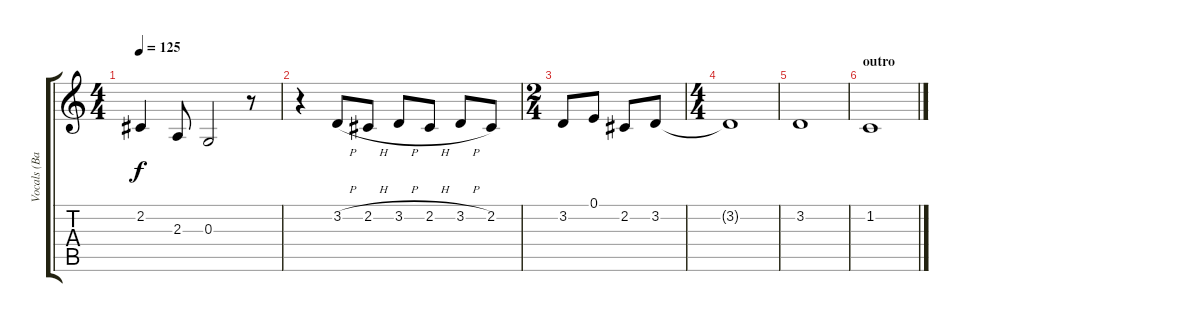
\track ("Vocals (Barrett)" "Vocals (Ba") {instrument lead6voice}
\staff {score tabs}
\tuning (E4 B3 G3 D3 A2 E2) {hide}
\ts (4 4)
\tempo 125
\clef g2
\ks c
2.2.4{dy f} 2.3.8 0.3.2 r.8 |
r.4 3.2{h}.8 2.2{h}.8 3.2{h}.8 2.2{h}.8 3.2{h}.8 2.2.8 |
\ts (2 4)
3.2.8 0.1.8 2.2.8 3.2.8 |
\ts (4 4)
3.2{t}.1 |
3.2.1 |
\section ("" "outro")
1.2.1
